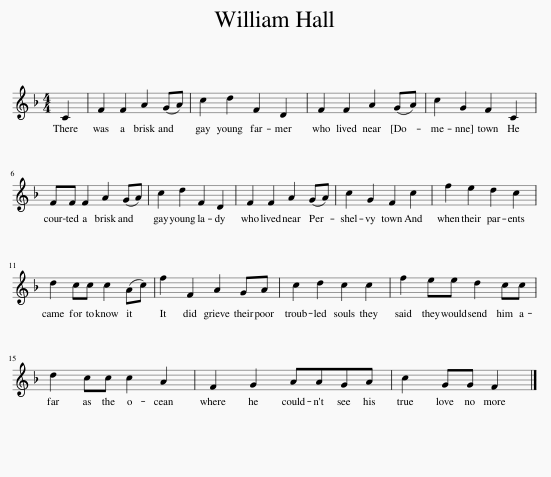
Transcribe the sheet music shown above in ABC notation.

X:1
L:1/8
M:4/4
I:linebreak $
K:F
V:1 treble
V:1
 C2 | F2 F2 A2 (GA) | c2 d2 F2 D2 | F2 F2 A2 (GA) | c2 G2 F2 C2 |$ %5
 FF F2 A2 (GA) | c2 d2 F2 D2 | F2 F2 A2 (GA) | c2 G2 F2 c2 | f2 e2 d2 c2 |$ %10
 d2 cc c2 (Ac) | f2 F2 A2 GA | c2 d2 c2 c2 | f2 ee d2 cc |$ d2 cc c2 A2 | %15
 F2 G2 AAGA | c2 GG F2 |] %17
